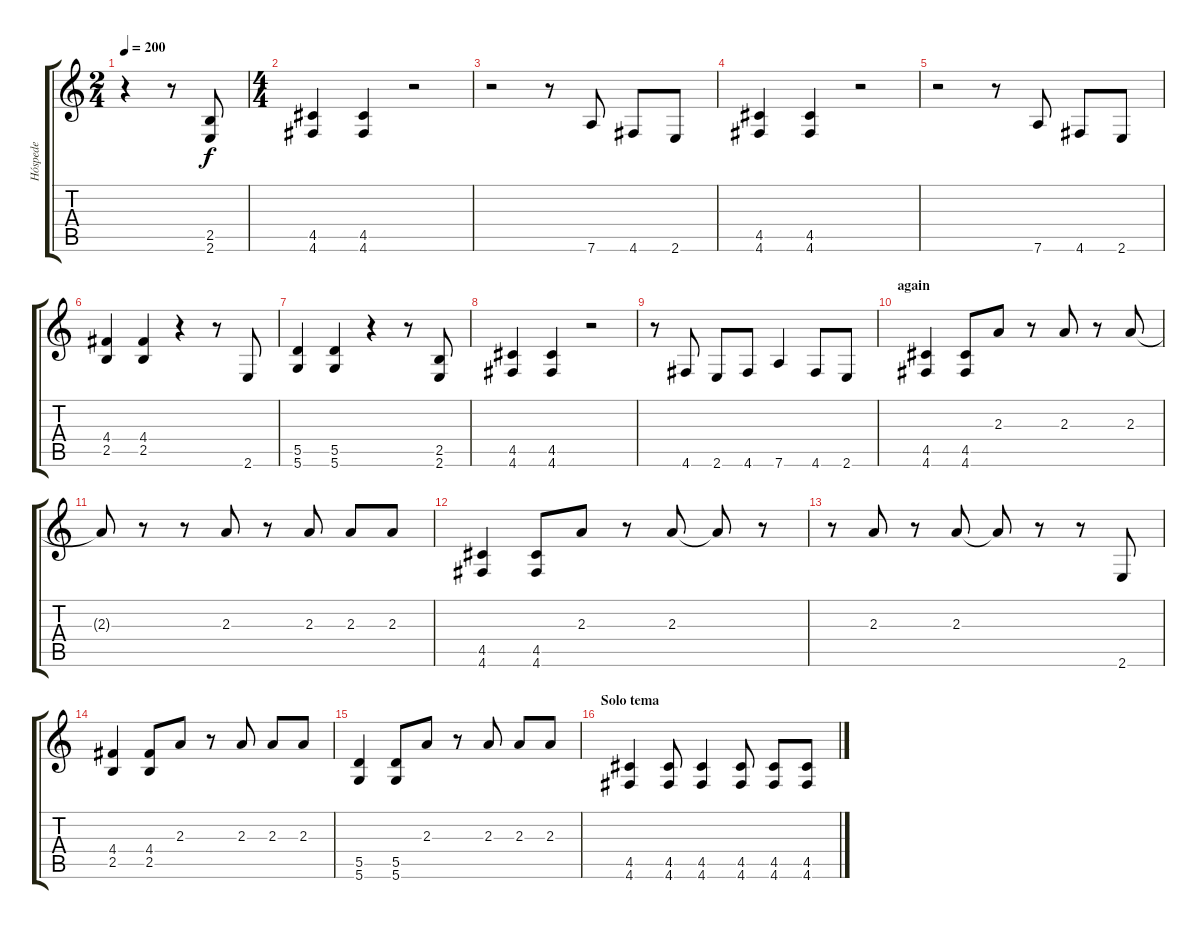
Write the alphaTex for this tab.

\track ("Hóspede" "Hóspede") {instrument distortionguitar}
\staff {score tabs}
\tuning (E4 B3 G3 D3 A2 D2) {hide}
\ts (2 4)
\tempo 200
\clef g2
\ks c
r.4{dy f instrument distortionguitar} r.8 (2.5 2.6).8 |
\ts (4 4)
(4.5 4.6).4 (4.5 4.6).4 r.2 |
r.2 r.8 7.6.8 4.6.8 2.6.8 |
(4.5 4.6).4 (4.5 4.6).4 r.2 |
r.2 r.8 7.6.8 4.6.8 2.6.8 |
(4.4 2.5).4 (4.4 2.5).4 r.4 r.8 2.6.8 |
(5.5 5.6).4 (5.5 5.6).4 r.4 r.8 (2.5 2.6).8 |
(4.5 4.6).4 (4.5 4.6).4 r.2 |
r.8 4.6.8 2.6.8 4.6.8 7.6.4 4.6.8 2.6.8 |
\section ("" "again")
(4.5 4.6).4 (4.5 4.6).8 2.3.8 r.8 2.3.8 r.8 2.3.8 |
2.3{t}.8 r.8 r.8 2.3.8 r.8 2.3.8 2.3.8 2.3.8 |
(4.5 4.6).4 (4.5 4.6).8 2.3.8 r.8 2.3.8 2.3{t}.8 r.8 |
r.8 2.3.8 r.8 2.3.8 2.3{t}.8 r.8 r.8 2.6.8 |
(4.4 2.5).4 (4.4 2.5).8 2.3.8 r.8 2.3.8 2.3.8 2.3.8 |
(5.5 5.6).4 (5.5 5.6).8 2.3.8 r.8 2.3.8 2.3.8 2.3.8 |
\section ("" "Solo tema")
(4.5 4.6).4 (4.5 4.6).8 (4.5 4.6).4 (4.5 4.6).8 (4.5 4.6).8 (4.5 4.6).8
